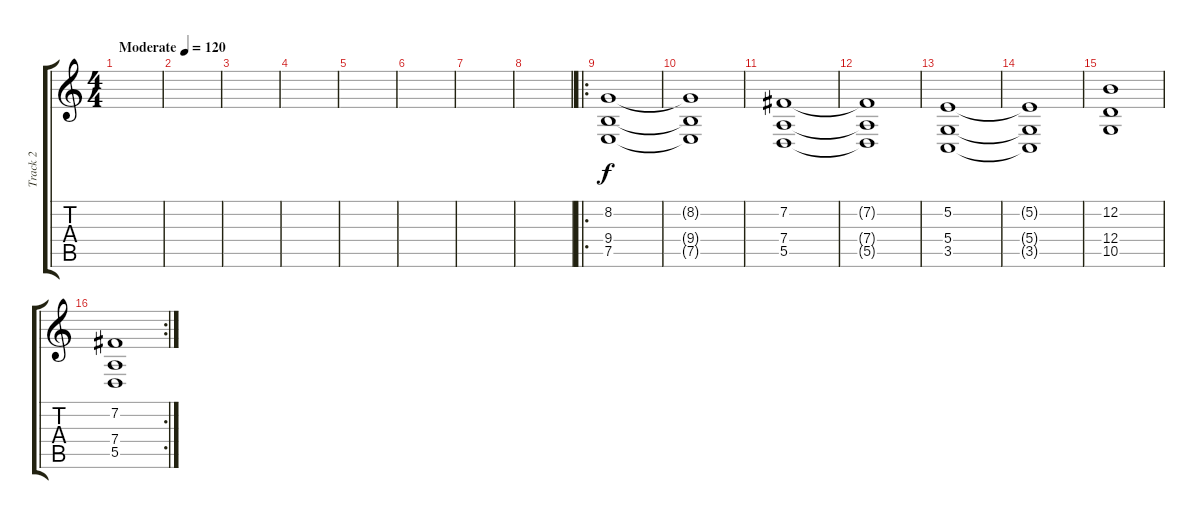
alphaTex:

\track ("Track 2" "Track 2") {instrument stringensemble2}
\staff {score tabs}
\tuning (E4 B3 G3 D3 A2 E2) {hide}
\ts (4 4)
\tempo (120 "Moderate")
\clef g2
\ks c
|
|
|
|
|
|
|
|
\ro
(8.2 9.4 7.5).1 |
(8.2{t} 9.4{t} 7.5{t}).1 |
(7.2 7.4 5.5).1 |
(7.2{t} 7.4{t} 5.5{t}).1 |
(5.2 5.4 3.5).1 |
(5.2{t} 5.4{t} 3.5{t}).1 |
(12.2 12.4 10.5).1 |
\rc 2
(7.2 7.4 5.5).1
